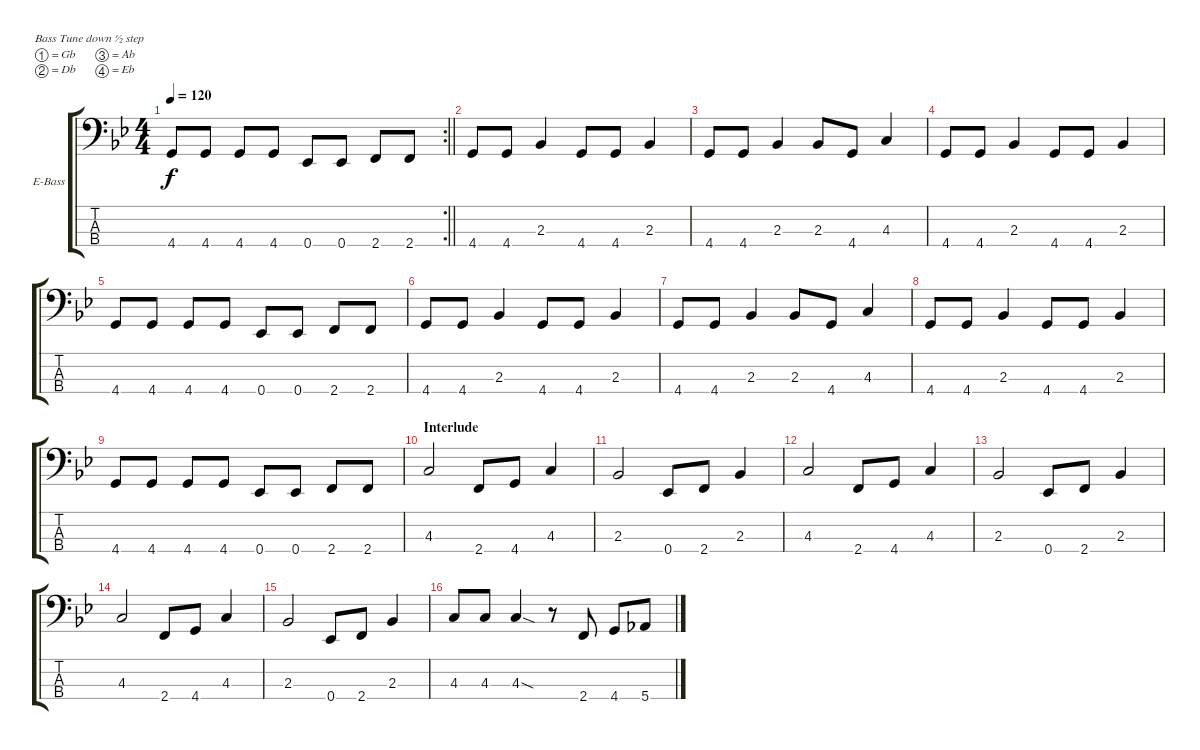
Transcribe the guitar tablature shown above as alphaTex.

\bracketExtendMode groupsimilarinstruments
\firstSystemTrackNameOrientation horizontal
\otherSystemsTrackNameOrientation horizontal
\track ("Bass" "E-Bass") {instrument electricbasspick}
\staff {score tabs}
\tuning (Gb2 Db2 Ab1 Eb1)
\rc 2
\ts (4 4)
\tempo 120
\clef f4
\barLineRight lightlight
\ks bb
4.4.8{dy f} 4.4.8 4.4.8 4.4.8 0.4.8 0.4.8 2.4.8 2.4.8 |
4.4.8 4.4.8 2.3.4 4.4.8 4.4.8 2.3.4 |
4.4.8 4.4.8 2.3.4 2.3.8 4.4.8 4.3.4 |
4.4.8 4.4.8 2.3.4 4.4.8 4.4.8 2.3.4 |
4.4.8 4.4.8 4.4.8 4.4.8 0.4.8 0.4.8 2.4.8 2.4.8 |
4.4.8 4.4.8 2.3.4 4.4.8 4.4.8 2.3.4 |
4.4.8 4.4.8 2.3.4 2.3.8 4.4.8 4.3.4 |
4.4.8 4.4.8 2.3.4 4.4.8 4.4.8 2.3.4 |
4.4.8 4.4.8 4.4.8 4.4.8 0.4.8 0.4.8 2.4.8 2.4.8 |
\section ("" "Interlude")
4.3.2 2.4.8 4.4.8 4.3.4 |
2.3.2 0.4.8 2.4.8 2.3.4 |
4.3.2 2.4.8 4.4.8 4.3.4 |
2.3.2 0.4.8 2.4.8 2.3.4 |
4.3.2 2.4.8 4.4.8 4.3.4 |
2.3.2 0.4.8 2.4.8 2.3.4 |
4.3.8 4.3.8 4.3{sod}.4 r.8 2.4.8 4.4.8 5.4.8
